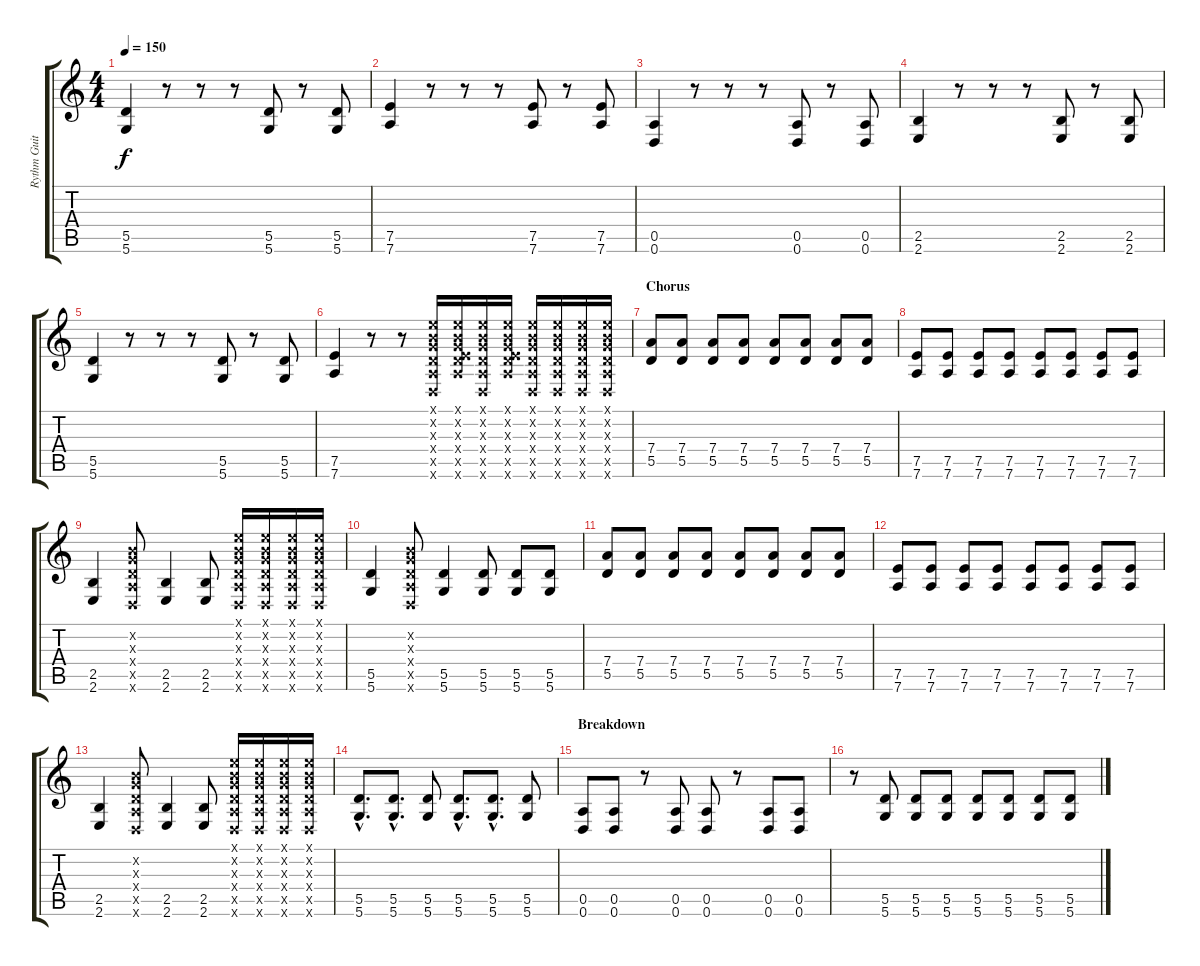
\track ("Rythm Guitar" "Rythm Guit") {instrument distortionguitar}
\staff {score tabs}
\tuning (E4 B3 G3 D3 A2 D2) {hide}
\ts (4 4)
\tempo 150
\clef g2
\ks c
(5.5 5.6).4{dy f} r.8 r.8 r.8 (5.5 5.6).8 r.8 (5.5 5.6).8 |
(7.5 7.6).4 r.8 r.8 r.8 (7.5 7.6).8 r.8 (7.5 7.6).8 |
(0.5 0.6).4 r.8 r.8 r.8 (0.5 0.6).8 r.8 (0.5 0.6).8 |
(2.5 2.6).4 r.8 r.8 r.8 (2.5 2.6).8 r.8 (2.5 2.6).8 |
(5.5 5.6).4 r.8 r.8 r.8 (5.5 5.6).8 r.8 (5.5 5.6).8 |
(7.5 7.6).4 r.8 r.8 (0.1{x} 0.2{x} 0.3{x} 0.4{x} 0.5{x} 0.6{x}).16 (0.1{x} 0.2{x} 0.3{x} 0.4{x} 7.5{x} 7.6{x}).16 (0.1{x} 0.2{x} 0.3{x} 0.4{x} 0.5{x} 0.6{x}).16 (0.1{x} 0.2{x} 0.3{x} 0.4{x} 7.5{x} 7.6{x}).16 (0.1{x} 0.2{x} 0.3{x} 0.4{x} 0.5{x} 0.6{x}).16 (0.1{x} 0.2{x} 0.3{x} 0.4{x} 0.5{x} 0.6{x}).16 (0.1{x} 0.2{x} 0.3{x} 0.4{x} 0.5{x} 0.6{x}).16 (0.1{x} 0.2{x} 0.3{x} 0.4{x} 0.5{x} 0.6{x}).16 |
\section ("" "Chorus")
(7.4 5.5).8 (7.4 5.5).8 (7.4 5.5).8 (7.4 5.5).8 (7.4 5.5).8 (7.4 5.5).8 (7.4 5.5).8 (7.4 5.5).8 |
(7.5 7.6).8 (7.5 7.6).8 (7.5 7.6).8 (7.5 7.6).8 (7.5 7.6).8 (7.5 7.6).8 (7.5 7.6).8 (7.5 7.6).8 |
(2.5 2.6).4 (0.2{x} 0.3{x} 0.4{x} 0.5{x} 0.6{x}).8 (2.5 2.6).4 (2.5 2.6).8 (0.1{x} 0.2{x} 0.3{x} 0.4{x} 0.5{x} 0.6{x}).16 (0.1{x} 0.2{x} 0.3{x} 0.4{x} 0.5{x} 0.6{x}).16 (0.1{x} 0.2{x} 0.3{x} 0.4{x} 0.5{x} 0.6{x}).16 (0.1{x} 0.2{x} 0.3{x} 0.4{x} 0.5{x} 0.6{x}).16 |
(5.5 5.6).4 (0.2{x} 0.3{x} 0.4{x} 0.5{x} 0.6{x}).8 (5.5 5.6).4 (5.5 5.6).8 (5.5 5.6).8 (5.5 5.6).8 |
(7.4 5.5).8 (7.4 5.5).8 (7.4 5.5).8 (7.4 5.5).8 (7.4 5.5).8 (7.4 5.5).8 (7.4 5.5).8 (7.4 5.5).8 |
(7.5 7.6).8 (7.5 7.6).8 (7.5 7.6).8 (7.5 7.6).8 (7.5 7.6).8 (7.5 7.6).8 (7.5 7.6).8 (7.5 7.6).8 |
(2.5 2.6).4 (0.2{x} 0.3{x} 0.4{x} 0.5{x} 0.6{x}).8 (2.5 2.6).4 (2.5 2.6).8 (0.1{x} 0.2{x} 0.3{x} 0.4{x} 0.5{x} 0.6{x}).16 (0.1{x} 0.2{x} 0.3{x} 0.4{x} 0.5{x} 0.6{x}).16 (0.1{x} 0.2{x} 0.3{x} 0.4{x} 0.5{x} 0.6{x}).16 (0.1{x} 0.2{x} 0.3{x} 0.4{x} 0.5{x} 0.6{x}).16 |
(5.5{hac} 5.6{hac}).8{d} (5.5{hac} 5.6{hac}).8{d} (5.5 5.6).8 (5.5{hac} 5.6{hac}).8{d} (5.5{hac} 5.6{hac}).8{d} (5.5 5.6).8 |
\section ("" "Breakdown")
(0.5 0.6).8 (0.5 0.6).8 r.8 (0.5 0.6).8 (0.5 0.6).8 r.8 (0.5 0.6).8 (0.5 0.6).8 |
r.8 (5.5 5.6).8 (5.5 5.6).8 (5.5 5.6).8 (5.5 5.6).8 (5.5 5.6).8 (5.5 5.6).8 (5.5 5.6).8
